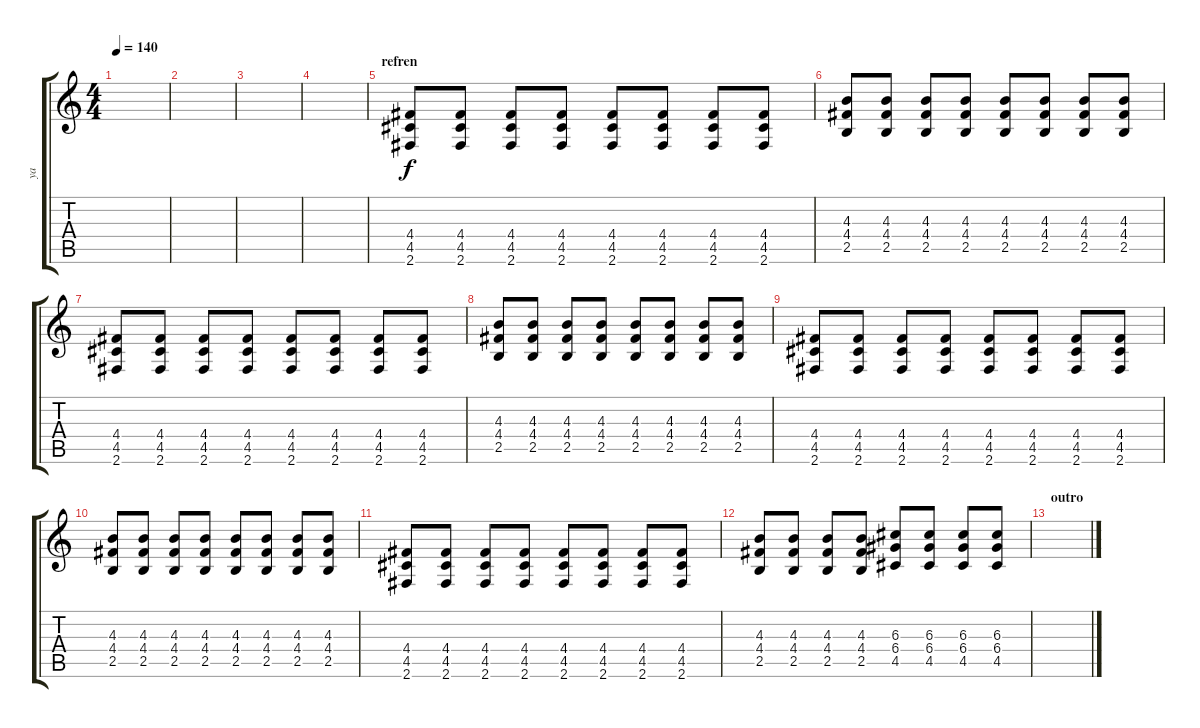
\track ("ya" "ya") {instrument overdrivenguitar}
\staff {score tabs}
\tuning (E4 B3 G3 D3 A2 E2) {hide}
\ts (4 4)
\tempo 140
\clef g2
\ks c
|
|
|
|
\section ("" "refren")
(4.4 4.5 2.6).8 (4.4 4.5 2.6).8 (4.4 4.5 2.6).8 (4.4 4.5 2.6).8 (4.4 4.5 2.6).8 (4.4 4.5 2.6).8 (4.4 4.5 2.6).8 (4.4 4.5 2.6).8 |
(4.3 4.4 2.5).8 (4.3 4.4 2.5).8 (4.3 4.4 2.5).8 (4.3 4.4 2.5).8 (4.3 4.4 2.5).8 (4.3 4.4 2.5).8 (4.3 4.4 2.5).8 (4.3 4.4 2.5).8 |
(4.4 4.5 2.6).8 (4.4 4.5 2.6).8 (4.4 4.5 2.6).8 (4.4 4.5 2.6).8 (4.4 4.5 2.6).8 (4.4 4.5 2.6).8 (4.4 4.5 2.6).8 (4.4 4.5 2.6).8 |
(4.3 4.4 2.5).8 (4.3 4.4 2.5).8 (4.3 4.4 2.5).8 (4.3 4.4 2.5).8 (4.3 4.4 2.5).8 (4.3 4.4 2.5).8 (4.3 4.4 2.5).8 (4.3 4.4 2.5).8 |
(4.4 4.5 2.6).8 (4.4 4.5 2.6).8 (4.4 4.5 2.6).8 (4.4 4.5 2.6).8 (4.4 4.5 2.6).8 (4.4 4.5 2.6).8 (4.4 4.5 2.6).8 (4.4 4.5 2.6).8 |
(4.3 4.4 2.5).8 (4.3 4.4 2.5).8 (4.3 4.4 2.5).8 (4.3 4.4 2.5).8 (4.3 4.4 2.5).8 (4.3 4.4 2.5).8 (4.3 4.4 2.5).8 (4.3 4.4 2.5).8 |
(4.4 4.5 2.6).8 (4.4 4.5 2.6).8 (4.4 4.5 2.6).8 (4.4 4.5 2.6).8 (4.4 4.5 2.6).8 (4.4 4.5 2.6).8 (4.4 4.5 2.6).8 (4.4 4.5 2.6).8 |
(4.3 4.4 2.5).8 (4.3 4.4 2.5).8 (4.3 4.4 2.5).8 (4.3 4.4 2.5).8 (6.3 6.4 4.5).8 (6.3 6.4 4.5).8 (6.3 6.4 4.5).8 (6.3 6.4 4.5).8 |
\section ("" "outro")
